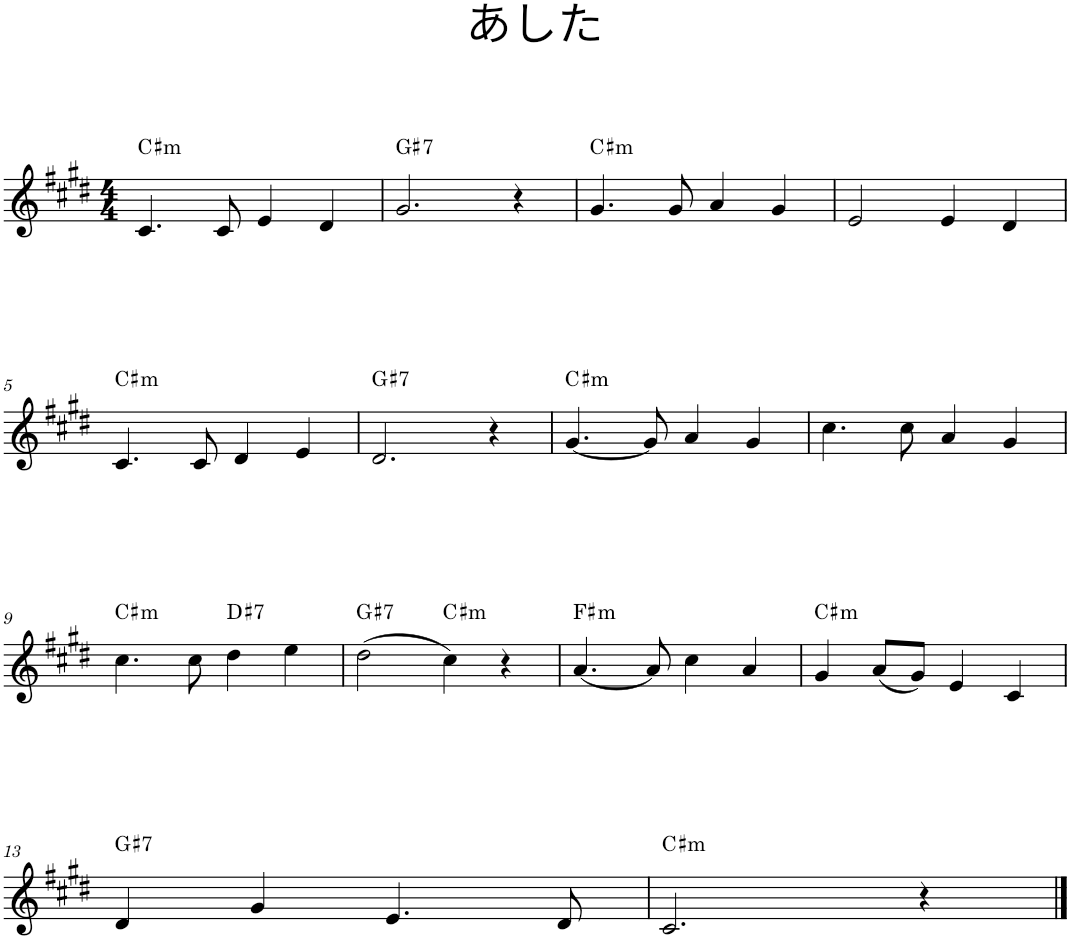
**kern	**harte
*part1	*part1
*staff1	*
*I"Piano	*
*I'Pno.	*
*clefG2	*
*k[f#c#g#d#]	*
*E:	*
*M4/4	*
=1	=1
!	!LO:H:kt=♯m
4.c#/	.
8c#/	.
4e/	.
4d#/	.
=2	=2
!	!LO:H:kt=7
2.g#/	G#:7
4r	.
=3	=3
!	!LO:H:kt=♯m
4.g#/	.
8g#/	.
4a/	.
4g#/	.
=4	=4
2e/	.
4e/	.
4d#/	.
!!LO:LB:g=z
=5	=5
!	!LO:H:kt=m
4.c#/	C#:min
8c#/	.
4d#/	.
4e/	.
=6	=6
!	!LO:H:kt=♯
2.d#/	.
4r	.
=7	=7
!	!LO:H:kt=♯m
[4.g#/	.
8g#/]	.
4a/	.
4g#/	.
=8	=8
4.cc#\	.
8cc#\	.
4a/	.
4g#/	.
!!LO:LB:g=z
=9	=9
!	!LO:H:kt=m
4.cc#\	C#:min
8cc#\	.
!	!LO:H:kt=♯
4dd#\	.
4ee\	.
=10	=10
!	!LO:H:kt=♯
(>2dd#\	.
!	!LO:H:kt=♯m
4cc#\)	.
4r	.
=11	=11
!	!LO:H:kt=m
[4.a/	F#:min
8a/]	.
4cc#\	.
4a/	.
=12	=12
!	!LO:H:kt=m
4g#/	C#:min
(<8a/L	.
8g#/J)	.
4e/	.
4c#/	.
!!LO:LB:g=z
=13	=13
!	!LO:H:kt=♯
4d#/	.
4g#/	.
4.e/	.
8d#/	.
=14	=14
!	!LO:H:kt=♯m
2.c#/	.
4r	.
==	==
*-	*-
